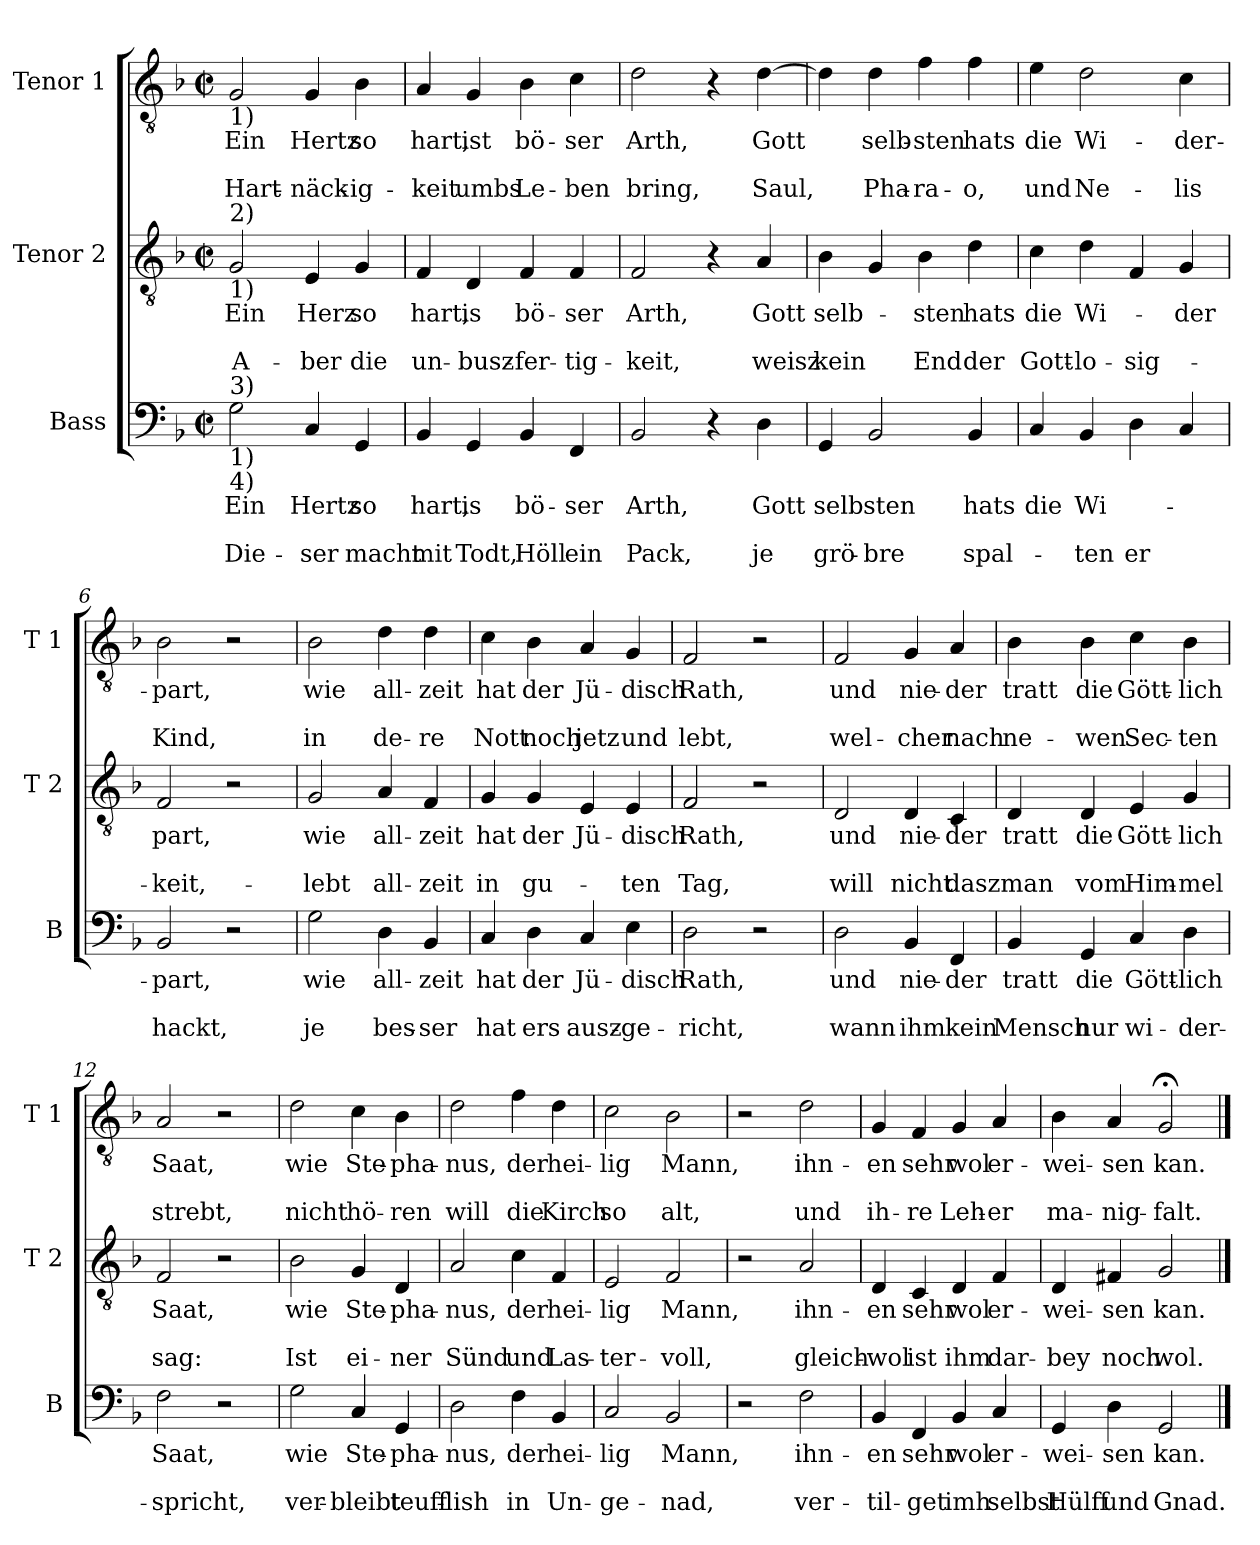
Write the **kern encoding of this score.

**kern	**text	**text	**text	**kern	**text	**text	**text	**kern	**text	**text	**text
*part3	*part3	*part3	*part3	*part2	*part2	*part2	*part2	*part1	*part1	*part1	*part1
*staff3	*staff3	*staff3	*staff3	*staff2	*staff2	*staff2	*staff2	*staff1	*staff1	*staff1	*staff1
*I"Bass	*	*	*	*I"Tenor 2	*	*	*	*I"Tenor 1	*	*	*
*I'B	*	*	*	*I'T 2	*	*	*	*I'T 1	*	*	*
*clefF4	*	*	*	*clefGv2	*	*	*	*clefGv2	*	*	*
*k[b-]	*	*	*	*k[b-]	*	*	*	*k[b-]	*	*	*
*F:	*	*	*	*F:	*	*	*	*F:	*	*	*
*M2/2	*	*	*	*M2/2	*	*	*	*M2/2	*	*	*
*met(c|)	*	*	*	*met(c|)	*	*	*	*met(c|)	*	*	*
=1	=1	=1	=1	=1	=1	=1	=1	=1	=1	=1	=1
!	!	!	!	!	!	!	!	!LO:TX:b:t=1)	!	!	!
!	!	!	!	!LO:TX:a:t=2)	!	!	!	!	!	!	!
!	!	!	!	!LO:TX:b:t=1)	!	!	!	!	!	!	!
!LO:TX:a:t=3)	!	!	!	!	!	!	!	!	!	!	!
!LO:TX:b:t=1)	!	!	!	!	!	!	!	!	!	!	!
!LO:TX:b:t=4)	!	!	!	!	!	!	!	!	!	!	!
!	!LO:LY:b	!	!LO:LY:b	!	!LO:LY:b	!	!LO:LY:b	!	!LO:LY:b	!	!LO:LY:b
2G\	Ein	.	Die-	2G/	Ein	.	A-	2G/	Ein	.	Hart-
!	!LO:LY:b	!	!LO:LY:b	!	!LO:LY:b	!	!LO:LY:b	!	!LO:LY:b	!	!LO:LY:b
4C/	Hertz	.	-ser	4E/	Herz	.	-ber	4G/	Hertz	.	-näck-
!	!LO:LY:b	!	!LO:LY:b	!	!LO:LY:b	!	!LO:LY:b	!	!LO:LY:b	!	!LO:LY:b
4GG/	so	.	macht	4G/	so	.	die	4B-\	so	.	-ig-
=2	=2	=2	=2	=2	=2	=2	=2	=2	=2	=2	=2
!	!LO:LY:b	!	!LO:LY:b	!	!LO:LY:b	!	!LO:LY:b	!	!LO:LY:b	!	!LO:LY:b
4BB-/	hart,	.	mit	4F/	hart,	.	un-	4A/	hart,	.	-keit
!	!LO:LY:b	!	!LO:LY:b	!	!LO:LY:b	!	!LO:LY:b	!	!LO:LY:b	!	!LO:LY:b
4GG/	is	.	Todt,	4D/	is	.	-busz-	4G/	ist	.	umbs
!	!LO:LY:b	!	!LO:LY:b	!	!LO:LY:b	!	!LO:LY:b	!	!LO:LY:b	!	!LO:LY:b
4BB-/	bö-	.	Höll	4F/	bö-	.	-fer-	4B-\	bö-	.	Le-
!	!LO:LY:b	!	!LO:LY:b	!	!LO:LY:b	!	!LO:LY:b	!	!LO:LY:b	!	!LO:LY:b
4FF/	-ser	.	ein	4F/	-ser	.	-tig-	4c\	-ser	.	-ben
=3	=3	=3	=3	=3	=3	=3	=3	=3	=3	=3	=3
!	!LO:LY:b	!	!LO:LY:b	!	!LO:LY:b	!	!LO:LY:b	!	!LO:LY:b	!	!LO:LY:b
2BB-/	Arth,	.	Pack,	2F/	Arth,	.	-keit,	2d\	Arth,	.	bring,
4r	.	.	.	4r	.	.	.	4r	.	.	.
!	!LO:LY:b	!	!LO:LY:b	!	!LO:LY:b	!	!LO:LY:b	!	!LO:LY:b	!	!LO:LY:b
4D\	Gott	.	je	4A/	Gott	.	weisz	[4d\	Gott	.	Saul,
=4	=4	=4	=4	=4	=4	=4	=4	=4	=4	=4	=4
!	!LO:LY:b	!	!LO:LY:b	!	!LO:LY:b	!	!LO:LY:b	!	!	!	!
4GG/	selb	.	grö-	4B-\	selb-	.	kein	4d\]	.	.	.
!	!LO:LY:b	!	!LO:LY:b	!	!	!	!	!	!LO:LY:b	!	!LO:LY:b
2BB-/	sten	.	-bre	4G/	.	.	.	4d\	selb-	.	Pha-
!	!	!	!	!	!LO:LY:b	!	!LO:LY:b	!	!LO:LY:b	!	!LO:LY:b
.	.	.	.	4B-\	-sten	.	End	4f\	-sten	.	-ra-
!	!LO:LY:b	!	!LO:LY:b	!	!LO:LY:b	!	!LO:LY:b	!	!LO:LY:b	!	!LO:LY:b
4BB-/	hats	.	spal-	4d\	hats	.	der	4f\	hats	.	-o,
!!LO:LB:g=z
=5	=5	=5	=5	=5	=5	=5	=5	=5	=5	=5	=5
!	!LO:LY:b	!	!	!	!LO:LY:b	!	!LO:LY:b	!	!LO:LY:b	!	!LO:LY:b
4C/	die	.	.	4c\	die	.	Gott-	4e\	die	.	und
!	!LO:LY:b	!	!LO:LY:b	!	!LO:LY:b	!	!LO:LY:b	!	!LO:LY:b	!	!LO:LY:b
4BB-/	Wi-	.	-ten	4d\	Wi-	.	-lo-	2d\	Wi-	.	Ne-
!	!	!	!LO:LY:b	!	!	!	!LO:LY:b	!	!	!	!
4D\	.	.	er	4F/	.	.	-sig-	.	.	.	.
!	!	!	!	!	!LO:LY:b	!	!	!	!LO:LY:b	!	!LO:LY:b
4C/	.	.	.	4G/	-der	.	.	4c\	-der-	.	-lis
=6	=6	=6	=6	=6	=6	=6	=6	=6	=6	=6	=6
!	!LO:LY:b	!	!LO:LY:b	!	!LO:LY:b	!	!LO:LY:b	!	!LO:LY:b	!	!LO:LY:b
2BB-/	-part,	.	hackt,	2F/	part,	.	-keit,-	2B-\	-part,	.	Kind,
2r	.	.	.	2r	.	.	.	2r	.	.	.
=7	=7	=7	=7	=7	=7	=7	=7	=7	=7	=7	=7
!	!LO:LY:b	!	!LO:LY:b	!	!LO:LY:b	!	!LO:LY:b	!	!LO:LY:b	!	!LO:LY:b
2G\	wie	.	je	2G/	wie	.	-lebt	2B-\	wie	.	in
!	!LO:LY:b	!	!LO:LY:b	!	!LO:LY:b	!	!LO:LY:b	!	!LO:LY:b	!	!LO:LY:b
4D\	all-	.	bes-	4A/	all-	.	all-	4d\	all-	.	de-
!	!LO:LY:b	!	!LO:LY:b	!	!LO:LY:b	!	!LO:LY:b	!	!LO:LY:b	!	!LO:LY:b
4BB-/	-zeit	.	-ser	4F/	-zeit	.	-zeit	4d\	-zeit	.	-re
=8	=8	=8	=8	=8	=8	=8	=8	=8	=8	=8	=8
!	!LO:LY:b	!	!LO:LY:b	!	!LO:LY:b	!	!LO:LY:b	!	!LO:LY:b	!	!LO:LY:b
4C/	hat	.	hat	4G/	hat	.	in	4c\	hat	.	Nott
!	!LO:LY:b	!	!LO:LY:b	!	!LO:LY:b	!	!LO:LY:b	!	!LO:LY:b	!	!LO:LY:b
4D\	der	.	ers	4G/	der	.	gu-	4B-\	der	.	noch
!	!LO:LY:b	!	!LO:LY:b	!	!LO:LY:b	!	!	!	!LO:LY:b	!	!LO:LY:b
4C/	Jü-	.	ausz-	4E/	Jü-	.	.	4A/	Jü-	.	jetz
!	!LO:LY:b	!	!LO:LY:b	!	!LO:LY:b	!	!LO:LY:b	!	!LO:LY:b	!	!LO:LY:b
4E\	-disch	.	-ge-	4E/	-disch	.	-ten	4G/	-disch	.	und
=9	=9	=9	=9	=9	=9	=9	=9	=9	=9	=9	=9
!	!LO:LY:b	!	!LO:LY:b	!	!LO:LY:b	!	!LO:LY:b	!	!LO:LY:b	!	!LO:LY:b
2D\	Rath,	.	-richt,	2F/	Rath,	.	Tag,	2F/	Rath,	.	lebt,
2r	.	.	.	2r	.	.	.	2r	.	.	.
!!LO:PB:g=z
=10	=10	=10	=10	=10	=10	=10	=10	=10	=10	=10	=10
!	!LO:LY:b	!	!LO:LY:b	!	!LO:LY:b	!	!LO:LY:b	!	!LO:LY:b	!	!LO:LY:b
2D\	und	.	wann	2D/	und	.	will	2F/	und	.	wel-
!	!LO:LY:b	!	!LO:LY:b	!	!LO:LY:b	!	!LO:LY:b	!	!LO:LY:b	!	!LO:LY:b
4BB-/	nie-	.	ihm	4D/	nie-	.	nicht	4G/	nie-	.	-cher
!	!LO:LY:b	!	!LO:LY:b	!	!LO:LY:b	!	!LO:LY:b	!	!LO:LY:b	!	!LO:LY:b
4FF/	-der	.	kein	4C/	-der	.	dasz	4A/	-der	.	nach
=11	=11	=11	=11	=11	=11	=11	=11	=11	=11	=11	=11
!	!LO:LY:b	!	!LO:LY:b	!	!LO:LY:b	!	!LO:LY:b	!	!LO:LY:b	!	!LO:LY:b
4BB-/	tratt	.	Mensch	4D/	tratt	.	man	4B-\	tratt	.	ne-
!	!LO:LY:b	!	!LO:LY:b	!	!LO:LY:b	!	!LO:LY:b	!	!LO:LY:b	!	!LO:LY:b
4GG/	die	.	nur	4D/	die	.	vom	4B-\	die	.	-wen
!	!LO:LY:b	!	!LO:LY:b	!	!LO:LY:b	!	!LO:LY:b	!	!LO:LY:b	!	!LO:LY:b
4C/	Gött-	.	wi-	4E/	Gött-	.	Him-	4c\	Gött-	.	Sec-
!	!LO:LY:b	!	!LO:LY:b	!	!LO:LY:b	!	!LO:LY:b	!	!LO:LY:b	!	!LO:LY:b
4D\	-lich	.	-der-	4G/	-lich	.	-mel	4B-\	-lich	.	-ten
=12	=12	=12	=12	=12	=12	=12	=12	=12	=12	=12	=12
!	!LO:LY:b	!	!LO:LY:b	!	!LO:LY:b	!	!LO:LY:b	!	!LO:LY:b	!	!LO:LY:b
2F\	Saat,	.	-spricht,	2F/	Saat,	.	sag:	2A/	Saat,	.	strebt,
2r	.	.	.	2r	.	.	.	2r	.	.	.
=13	=13	=13	=13	=13	=13	=13	=13	=13	=13	=13	=13
!	!LO:LY:b	!	!LO:LY:b	!	!LO:LY:b	!	!LO:LY:b	!	!LO:LY:b	!	!LO:LY:b
2G\	wie	.	ver-	2B-\	wie	.	Ist	2d\	wie	.	nicht
!	!LO:LY:b	!	!LO:LY:b	!	!LO:LY:b	!	!LO:LY:b	!	!LO:LY:b	!	!LO:LY:b
4C/	Ste-	.	-bleibt	4G/	Ste-	.	ei-	4c\	Ste-	.	hö-
!	!LO:LY:b	!	!LO:LY:b	!	!LO:LY:b	!	!LO:LY:b	!	!LO:LY:b	!	!LO:LY:b
4GG/	-pha-	.	teuff-	4D/	-pha-	.	-ner	4B-\	-pha-	.	-ren
=14	=14	=14	=14	=14	=14	=14	=14	=14	=14	=14	=14
!	!LO:LY:b	!	!LO:LY:b	!	!LO:LY:b	!	!LO:LY:b	!	!LO:LY:b	!	!LO:LY:b
2D\	-nus,	.	-lish	2A/	-nus,	.	Sünd	2d\	-nus,	.	will
!	!LO:LY:b	!	!LO:LY:b	!	!LO:LY:b	!	!LO:LY:b	!	!LO:LY:b	!	!LO:LY:b
4F\	der	.	in	4c\	der	.	und	4f\	der	.	die
!	!LO:LY:b	!	!LO:LY:b	!	!LO:LY:b	!	!LO:LY:b	!	!LO:LY:b	!	!LO:LY:b
4BB-/	hei-	.	Un-	4F/	hei-	.	Las-	4d\	hei-	.	Kirch
!!LO:LB:g=z
=15	=15	=15	=15	=15	=15	=15	=15	=15	=15	=15	=15
!	!LO:LY:b	!	!LO:LY:b	!	!LO:LY:b	!	!LO:LY:b	!	!LO:LY:b	!	!LO:LY:b
2C/	-lig	.	-ge-	2E/	-lig	.	-ter-	2c\	-lig	.	so
!	!LO:LY:b	!	!LO:LY:b	!	!LO:LY:b	!	!LO:LY:b	!	!LO:LY:b	!	!LO:LY:b
2BB-/	Mann,	.	-nad,	2F/	Mann,	.	-voll,	2B-\	Mann,	.	alt,
=16	=16	=16	=16	=16	=16	=16	=16	=16	=16	=16	=16
2r	.	.	.	2r	.	.	.	2r	.	.	.
!	!LO:LY:b	!	!LO:LY:b	!	!LO:LY:b	!	!LO:LY:b	!	!LO:LY:b	!	!LO:LY:b
2F\	ihn-	.	ver-	2A/	ihn-	.	gleich-	2d\	ihn-	.	und
=17	=17	=17	=17	=17	=17	=17	=17	=17	=17	=17	=17
!	!LO:LY:b	!	!LO:LY:b	!	!LO:LY:b	!	!LO:LY:b	!	!LO:LY:b	!	!LO:LY:b
4BB-/	-en	.	-til-	4D/	-en	.	-wol	4G/	-en	.	ih-
!	!LO:LY:b	!	!LO:LY:b	!	!LO:LY:b	!	!LO:LY:b	!	!LO:LY:b	!	!LO:LY:b
4FF/	sehr	.	-get	4C/	sehr	.	ist	4F/	sehr	.	-re
!	!LO:LY:b	!	!LO:LY:b	!	!LO:LY:b	!	!LO:LY:b	!	!LO:LY:b	!	!LO:LY:b
4BB-/	wol	.	imh	4D/	wol	.	ihm	4G/	wol	.	Leh-
!	!LO:LY:b	!	!LO:LY:b	!	!LO:LY:b	!	!LO:LY:b	!	!LO:LY:b	!	!LO:LY:b
4C/	er-	.	selbst	4F/	er-	.	dar-	4A/	er-	.	-er
=18	=18	=18	=18	=18	=18	=18	=18	=18	=18	=18	=18
!	!LO:LY:b	!	!LO:LY:b	!	!LO:LY:b	!	!LO:LY:b	!	!LO:LY:b	!	!LO:LY:b
4GG/	-wei-	.	Hülff	4D/	-wei-	.	-bey	4B-\	-wei-	.	ma-
!	!LO:LY:b	!	!LO:LY:b	!	!LO:LY:b	!	!LO:LY:b	!	!LO:LY:b	!	!LO:LY:b
4D\	-sen	.	und	4F#X/	-sen	.	noch	4A/	-sen	.	-nig-
!	!LO:LY:b	!	!LO:LY:b	!	!LO:LY:b	!	!LO:LY:b	!	!LO:LY:b	!	!LO:LY:b
2GG/	kan.	.	Gnad.	2G/	kan.	.	wol.	2G;</	kan.	.	-falt.
==	==	==	==	==	==	==	==	==	==	==	==
*-	*-	*-	*-	*-	*-	*-	*-	*-	*-	*-	*-
